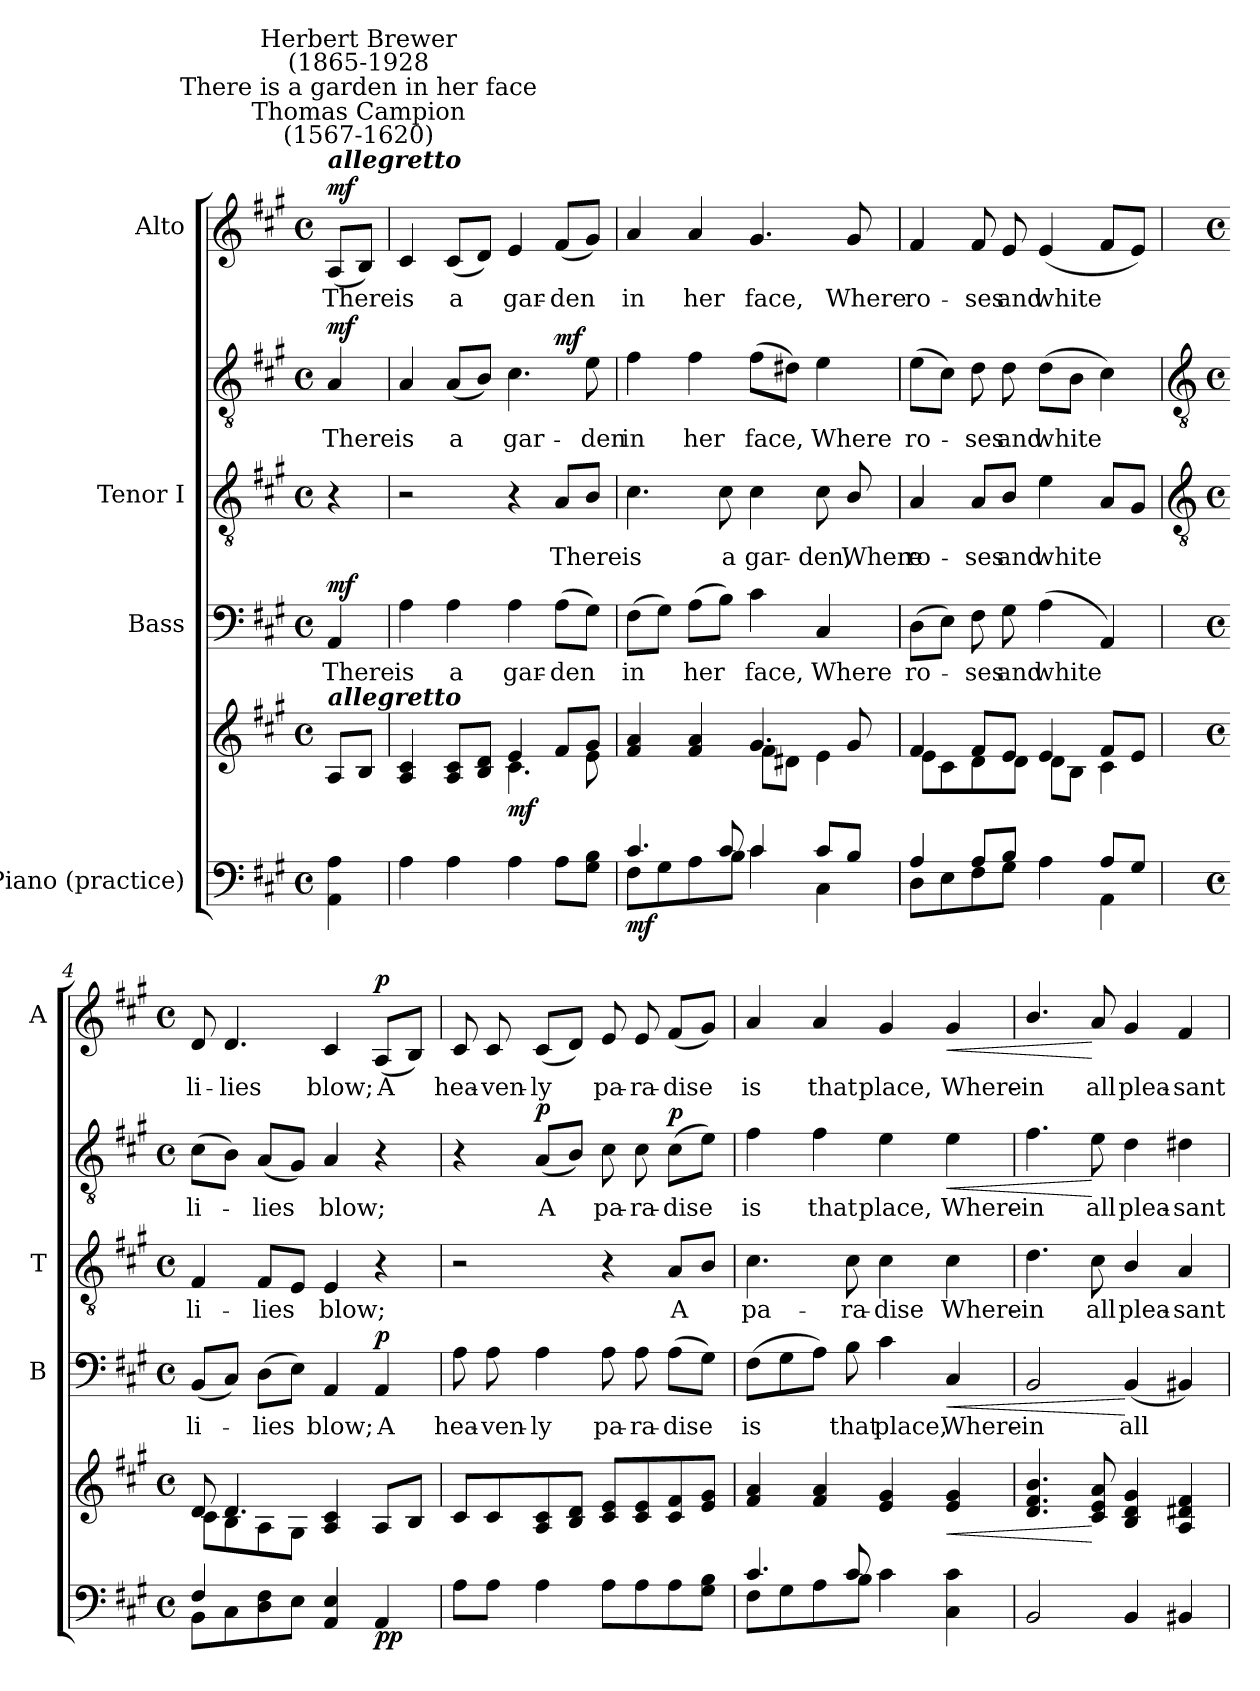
**kern	**kern	**dynam	**kern	**text	**dynam	**kern	**text	**kern	**text	**dynam	**kern	**text	**dynam
*part4	*part4	*part4	*part3	*part3	*part3	*part2	*part2	*part2	*part2	*part2	*part1	*part1	*part1
*staff6	*staff5	*staff5/6	*staff4	*staff4	*staff4	*staff3	*staff3	*staff2	*staff2	*staff2/3	*staff1	*staff1	*staff1
*I"Piano (practice)	*	*	*I"Bass	*	*	*I"Tenor I	*	*	*	*	*I"Alto	*	*
*	*	*	*I'B	*	*	*I'T	*	*	*	*	*I'A	*	*
*clefF4	*clefG2	*	*clefF4	*	*	*clefGv2	*	*clefGv2	*	*	*clefG2	*	*
*k[f#c#g#]	*k[f#c#g#]	*	*k[f#c#g#]	*	*	*k[f#c#g#]	*	*k[f#c#g#]	*	*	*k[f#c#g#]	*	*
*A:	*A:	*	*A:	*	*	*A:	*	*A:	*	*	*A:	*	*
*M4/4	*M4/4	*	*M4/4	*	*	*M4/4	*	*M4/4	*	*	*M4/4	*	*
*met(c)	*met(c)	*	*met(c)	*	*	*met(c)	*	*met(c)	*	*	*met(c)	*	*
*MM116	*MM116	*	*MM116	*	*	*MM116	*	*MM116	*	*	*MM116	*	*
=	=	=	=	=	=	=	=	=	=	=	=	=	=
*^	*^	*	*	*	*	*	*	*	*	*	*	*	*
!	!	!	!	!	!	!	!	!	!	!	!	!	!LO:TX:a:Bi:t=allegretto	!	!
!	!	!LO:TX:a:Bi:t=allegretto	!	!	!	!	!	!	!	!	!	!	!	!	!
!	!	!	!	!LO:DY:b=2	!	!LO:LY:b	!	!	!	!	!LO:LY:b	!	!	!LO:LY:b	!
!	!	!	!	!LO:DY:n=1:b	!	!	!LO:DY:b	!	!	!	!	!LO:DY:b	!	!	!LO:DY:b
4ryy	4AA\ 4A\	8A/L	4ryy	mf mf	4AA	There	mf	4r	.	4A	There	mf	(<8AL	There	mf
!	!	!	!	!	!	!	!	!	!	!	!	!	!LO:TX:a:cj:t=Thomas Campion\n(1567-1620)	!	!
!	!	!	!	!	!	!	!	!	!	!	!	!	!LO:TX:a:cj:t=There is a garden in her face	!	!
!	!	!	!	!	!	!	!	!	!	!	!	!	!LO:TX:a:cj:t=Herbert Brewer\n(1865-1928	!	!
.	.	8B/J	.	.	.	.	.	.	.	.	.	.	8BJ)	.	.
=1	=1	=1	=1	=1	=1	=1	=1	=1	=1	=1	=1	=1	=1	=1	=1
!	!	!	!	!	!	!LO:LY:b	!	!	!	!	!LO:LY:b	!	!	!LO:LY:b	!
1ryy	4A\	4A/ 4c#/	2ryy	.	4A	is	.	2r	.	4A	is	.	4c#	is	.
!	!	!	!	!	!	!LO:LY:b	!	!	!	!	!LO:LY:b	!	!	!LO:LY:b	!
.	4A\	8A/ 8c#/L	.	.	4A	a	.	.	.	(<8AL	a	.	(<8c#L	a	.
.	.	8B/ 8d/J	.	.	.	.	.	.	.	8BJ)	.	.	8dJ)	.	.
!	!	!	!	!LO:DY:b	!	!LO:LY:b	!	!	!	!	!LO:LY:b	!	!	!LO:LY:b	!
.	4A\	4e/	4.c#\	mf	4A	gar-	.	4r	.	4.c#	gar-	.	4e	gar-	.
!	!	!	!	!	!	!LO:LY:b	!	!	!LO:LY:b	!	!	!LO:DY:b=2	!	!LO:LY:b	!
.	8A\L	8f#/L	.	.	(>8AL	-den	.	8AL	There	.	.	mf	(<8f#L	-den	.
!	!	!	!	!	!	!	!	!	!	!	!LO:LY:b	!	!	!	!
.	8G#\ 8B\J	8g#/J	8e\	.	8G#J)	.	.	8BJ	.	8e	-den	.	8g#J)	.	.
=2	=2	=2	=2	=2	=2	=2	=2	=2	=2	=2	=2	=2	=2	=2	=2
!	!	!	!	!LO:DY:b=2	!	!LO:LY:b	!	!	!LO:LY:b	!	!LO:LY:b	!	!	!LO:LY:b	!
4.c#/	8F#\L	4f#/ 4a/	2ryy	mf	(>8F#L	in	.	4.c#	is	4f#	in	.	4a	in	.
.	8G#\	.	.	.	8G#J)	.	.	.	.	.	.	.	.	.	.
!	!	!	!	!	!	!LO:LY:b	!	!	!	!	!LO:LY:b	!	!	!LO:LY:b	!
.	8A\	4f#/ 4a/	.	.	(>8AL	her	.	.	.	4f#	her	.	4a	her	.
!	!	!	!	!	!	!	!	!	!LO:LY:b	!	!	!	!	!	!
8c#/	8B\J	.	.	.	8BJ)	.	.	8c#	a	.	.	.	.	.	.
!	!	!	!	!	!	!LO:LY:b	!	!	!LO:LY:b	!	!LO:LY:b	!	!	!LO:LY:b	!
4c#/	4c#\	4.g#/	8f#\L	.	4c#	face,	.	4c#	gar-	(>8f#L	face,	.	4.g#	face,	.
.	.	.	8d#X\J	.	.	.	.	.	.	8d#XJ)	.	.	.	.	.
!	!	!	!	!	!	!LO:LY:b	!	!	!LO:LY:b	!	!LO:LY:b	!	!	!	!
8c#/L	4C#\	.	4e\	.	4C#	Where	.	8c#	-den,	4e	Where	.	.	.	.
!	!	!	!	!	!	!	!	!	!LO:LY:b	!	!	!	!	!LO:LY:b	!
8B/J	.	8g#/	.	.	.	.	.	8B/	Where	.	.	.	8g#	Where	.
=3	=3	=3	=3	=3	=3	=3	=3	=3	=3	=3	=3	=3	=3	=3	=3
!	!	!	!	!	!	!LO:LY:b	!	!	!LO:LY:b	!	!LO:LY:b	!	!	!LO:LY:b	!
4A/	8D\L	4f#/	8e\L	.	(>8DL	ro-	.	4A	ro-	(>8eL	ro-	.	4f#	ro-	.
.	8E\	.	8c#\	.	8EJ)	.	.	.	.	8c#J)	.	.	.	.	.
!	!	!	!	!	!	!LO:LY:b	!	!	!LO:LY:b	!	!LO:LY:b	!	!	!LO:LY:b	!
8A/L	8F#\	8f#/L	8d\	.	8F#	ses	.	8AL	-ses	8d	ses	.	8f#	-ses	.
!	!	!	!	!	!	!LO:LY:b	!	!	!LO:LY:b	!	!LO:LY:b	!	!	!LO:LY:b	!
8B/J	8G#\J	8e/J	8d\J	.	8G#	and	.	8BJ	and	8d	and	.	8e	and	.
!	!	!	!	!	!	!LO:LY:b	!	!	!LO:LY:b	!	!LO:LY:b	!	!	!LO:LY:b	!
4ryy	4A\	4e/	8d\L	.	(<4A	white	.	4e	white	(>8dL	white	.	(<4e	white	.
.	.	.	8B\J	.	.	.	.	.	.	8BJ	.	.	.	.	.
8A/L	4AA\	8f#/L	4c#\	.	4AA)	.	.	8AL	.	4c#)	.	.	8f#L	.	.
8G#/J	.	8e/J	.	.	.	.	.	8G#J	.	.	.	.	8eJ)	.	.
!!LO:LB:g=z
=4	=4	=4	=4	=4	=4	=4	=4	=4	=4	=4	=4	=4	=4	=4	=4
*	*	*	*	*	*	*	*	*clefGv2	*	*clefGv2	*	*	*	*	*
*M4/4	*	*M4/4	*	*	*M4/4	*	*	*M4/4	*	*M4/4	*	*	*M4/4	*	*
*met(c)	*	*met(c)	*	*	*met(c)	*	*	*met(c)	*	*met(c)	*	*	*met(c)	*	*
!	!	!	!	!	!	!LO:LY:b	!	!	!LO:LY:b	!	!LO:LY:b	!	!	!LO:LY:b	!
4F#/	8BB\L	8d/	8c#\L	.	(<8BBL	li-	.	4F#	li-	(>8c#L	li-	.	8d	li-	.
!	!	!	!	!	!	!	!	!	!	!	!	!	!	!LO:LY:b	!
.	8C#\	4.d/	8B\	.	8C#J)	.	.	.	.	8BJ)	.	.	4.d	-lies	.
!	!	!	!	!	!	!LO:LY:b	!	!	!LO:LY:b	!	!LO:LY:b	!	!	!	!
2.ryy	8D\ 8F#\	.	8A\	.	(>8DL	lies	.	8F#L	-lies	(<8AL	lies	.	.	.	.
.	8E\J	.	8G#\J	.	8EJ)	.	.	8EJ	.	8G#J)	.	.	.	.	.
!	!	!	!	!	!	!LO:LY:b	!	!	!LO:LY:b	!	!LO:LY:b	!	!	!LO:LY:b	!
.	4AA/ 4E/	4A/ 4c#/	2ryy	.	4AA	blow;	.	4E	blow;	4A	blow;	.	4c#	blow;	.
!	!	!	!	!LO:DY:b=2	!	!LO:LY:b	!	!	!	!	!	!	!	!LO:LY:b	!
!	!	!	!	!LO:DY:n=1:b	!	!	!LO:DY:b	!	!	!	!	!	!	!	!LO:DY:b
.	4AA/	8A/L	.	p p	4AA	A	p	4r	.	4r	.	.	(<8AL	A	p
.	.	8B/J	.	.	.	.	.	.	.	.	.	.	8BJ)	.	.
=5	=5	=5	=5	=5	=5	=5	=5	=5	=5	=5	=5	=5	=5	=5	=5
!	!	!	!	!	!	!LO:LY:b	!	!	!	!	!	!	!	!LO:LY:b	!
1ryy	8A\L	8c#/L	2ryy	.	8A	hea-	.	2r	.	4r	.	.	8c#	hea-	.
!	!	!	!	!	!	!LO:LY:b	!	!	!	!	!	!	!	!LO:LY:b	!
.	8A\J	8c#/	.	.	8A	-ven-	.	.	.	.	.	.	8c#	-ven-	.
!	!	!	!	!	!	!LO:LY:b	!	!	!	!	!LO:LY:b	!LO:DY:b	!	!LO:LY:b	!
.	4A\	8A/ 8c#/	.	.	4A	-ly	.	.	.	(<8AL	A	p	(<8c#L	-ly	.
.	.	8B/ 8d/J	.	.	.	.	.	.	.	8BJ)	.	.	8dJ)	.	.
!	!	!	!	!	!	!LO:LY:b	!	!	!	!	!LO:LY:b	!	!	!LO:LY:b	!
.	8A\L	8c#/ 8e/L	8ryy	.	8A	pa-	.	4r	.	8c#	pa-	.	8e	pa-	.
!	!	!	!	!	!	!LO:LY:b	!	!	!	!	!LO:LY:b	!	!	!LO:LY:b	!
.	8A\	8c#/ 8e/	4.ryy	.	8A	-ra-	.	.	.	8c#	-ra-	.	8e	-ra-	.
!	!	!	!	!	!	!LO:LY:b	!	!	!LO:LY:b	!	!LO:LY:b	!LO:DY:b=2	!	!LO:LY:b	!
.	8A\	8c#/ 8f#/	.	.	(>8AL	-dise	.	8AL	A	(>8c#L	-dise	p	(<8f#L	-dise	.
.	8G#\ 8B\J	8e/ 8g#/J	.	.	8G#J)	.	.	8BJ	.	8eJ)	.	.	8g#J)	.	.
=6	=6	=6	=6	=6	=6	=6	=6	=6	=6	=6	=6	=6	=6	=6	=6
!	!	!	!	!	!	!LO:LY:b	!	!	!LO:LY:b	!	!LO:LY:b	!	!	!LO:LY:b	!
4.c#/	8F#\L	4f#/ 4a/	1ryy	.	(>8F#L	is	.	4.c#	-pa-	4f#	is	.	4a	is	.
.	8G#\	.	.	.	8G#	.	.	.	.	.	.	.	.	.	.
!	!	!	!	!	!	!	!	!	!	!	!LO:LY:b	!	!	!LO:LY:b	!
.	8A\	4f#/ 4a/	.	.	8AJ)	.	.	.	.	4f#	that	.	4a	that	.
!	!	!	!	!	!	!LO:LY:b	!	!	!LO:LY:b	!	!	!	!	!	!
8c#/	8B\J	.	.	.	8B	that	.	8c#	-ra-	.	.	.	.	.	.
!	!	!	!	!	!	!LO:LY:b	!	!	!LO:LY:b	!	!LO:LY:b	!	!	!LO:LY:b	!
2ryy	4c#\	4e/ 4g#/	.	.	4c#	place,	.	4c#	-dise	4e	place,	.	4g#	place,	.
!	!	!	!	!LO:HP:b	!	!LO:LY:b	!LO:HP:b	!	!LO:LY:b	!	!LO:LY:b	!LO:HP:b	!	!LO:LY:b	!LO:HP:b
.	4C#\ 4c#\	4e/ 4g#/	.	<	4C#	Where-	<	4c#	Where-	4e	Where-	<	4g#	Where-	<
=7	=7	=7	=7	=7	=7	=7	=7	=7	=7	=7	=7	=7	=7	=7	=7
!	!	!	!	!	!	!LO:LY:b	!	!	!LO:LY:b	!	!LO:LY:b	!	!	!LO:LY:b	!
1ryy	2BB/	4.d/ 4.f#/ 4.b/	1ryy	.	2BB	-in	.	4.d	in	4.f#	-in	.	4.b/	-in	.
!	!	!	!	!	!	!	!	!	!LO:LY:b	!	!LO:LY:b	!	!	!LO:LY:b	!
.	.	8c#/ 8e/ 8a/	.	[	.	.	.	8c#	all	8e	all	[	8a	all	[
!	!	!	!	!	!	!LO:LY:b	!	!	!LO:LY:b	!	!LO:LY:b	!	!	!LO:LY:b	!
.	4BB/	4B/ 4d/ 4g#/	.	.	(<4BB	all	[	4B/	plea-	4d	plea-	.	4g#	plea-	.
!	!	!	!	!	!	!	!	!	!LO:LY:b	!	!LO:LY:b	!	!	!LO:LY:b	!
.	4BB#X/	4A/ 4d#X/ 4f#/	.	.	4BB#X)	.	.	4A	-sant	4d#X	-sant	.	4f#	-sant	.
*v	*v	*	*	*	*	*	*	*	*	*	*	*	*	*	*
*	*v	*v	*	*	*	*	*	*	*	*	*	*	*	*
=	=	=	=	=	=	=	=	=	=	=	=	=	=
*-	*-	*-	*-	*-	*-	*-	*-	*-	*-	*-	*-	*-	*-
